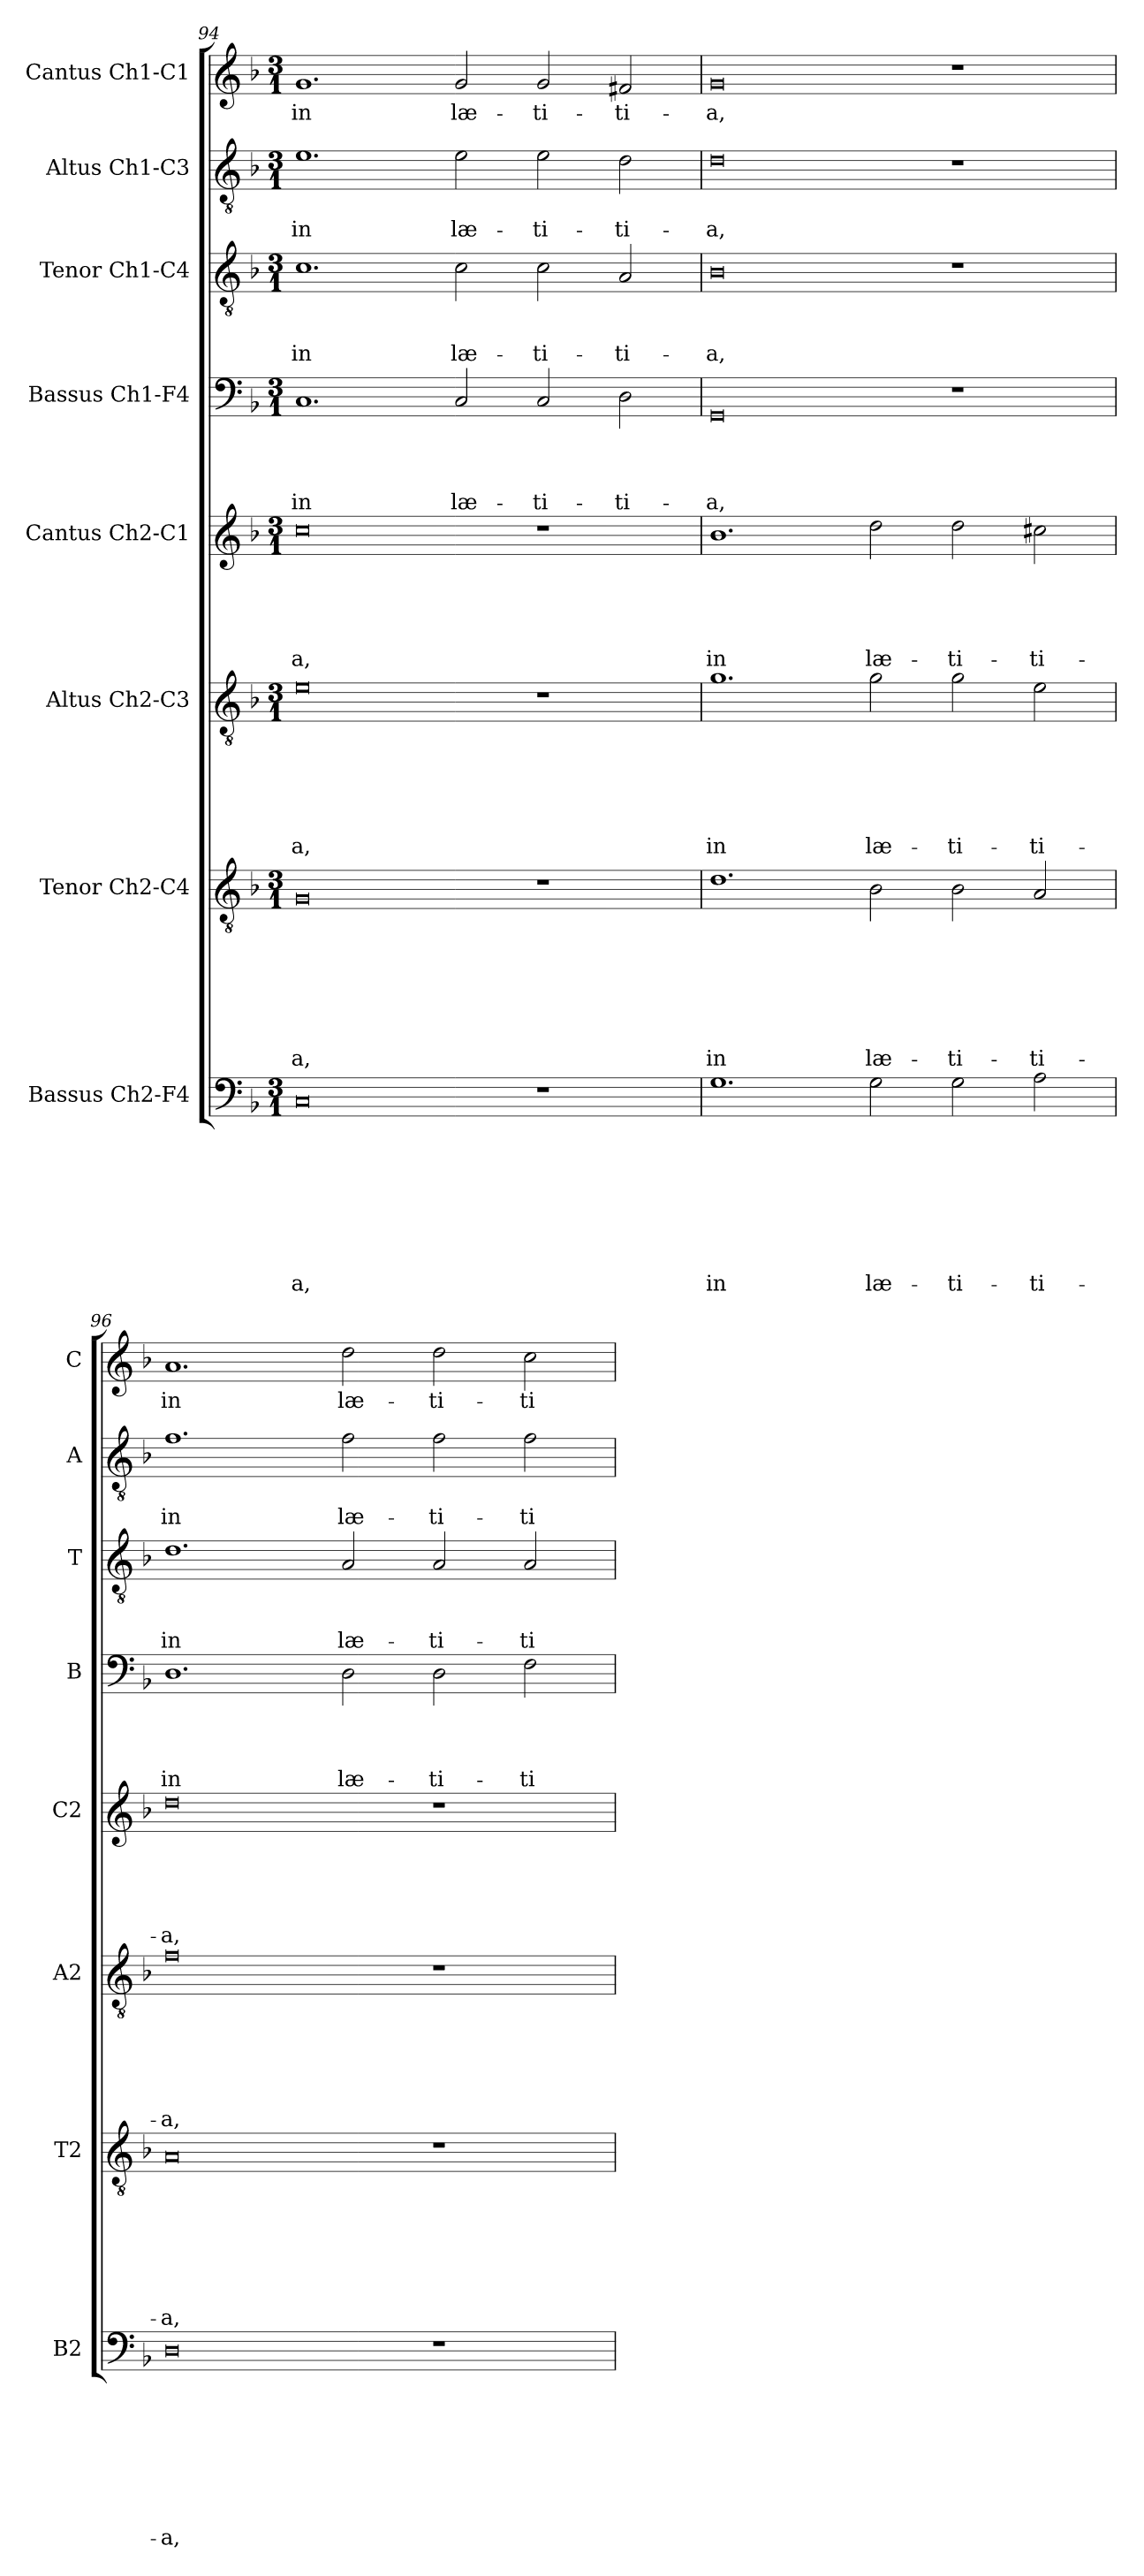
**kern	**text	**text	**text	**text	**text	**text	**text	**text	**kern	**text	**text	**text	**text	**text	**text	**text	**kern	**text	**text	**text	**text	**text	**text	**kern	**text	**text	**text	**text	**text	**kern	**text	**text	**text	**text	**kern	**text	**text	**text	**kern	**text	**text	**kern	**text
*part8	*part8	*part8	*part8	*part8	*part8	*part8	*part8	*part8	*part7	*part7	*part7	*part7	*part7	*part7	*part7	*part7	*part6	*part6	*part6	*part6	*part6	*part6	*part6	*part5	*part5	*part5	*part5	*part5	*part5	*part4	*part4	*part4	*part4	*part4	*part3	*part3	*part3	*part3	*part2	*part2	*part2	*part1	*part1
*staff8	*staff8	*staff8	*staff8	*staff8	*staff8	*staff8	*staff8	*staff8	*staff7	*staff7	*staff7	*staff7	*staff7	*staff7	*staff7	*staff7	*staff6	*staff6	*staff6	*staff6	*staff6	*staff6	*staff6	*staff5	*staff5	*staff5	*staff5	*staff5	*staff5	*staff4	*staff4	*staff4	*staff4	*staff4	*staff3	*staff3	*staff3	*staff3	*staff2	*staff2	*staff2	*staff1	*staff1
*I"Bassus Ch2-F4	*	*	*	*	*	*	*	*	*I"Tenor Ch2-C4	*	*	*	*	*	*	*	*I"Altus Ch2-C3	*	*	*	*	*	*	*I"Cantus Ch2-C1	*	*	*	*	*	*I"Bassus Ch1-F4	*	*	*	*	*I"Tenor Ch1-C4	*	*	*	*I"Altus Ch1-C3	*	*	*I"Cantus Ch1-C1	*
*I'B2	*	*	*	*	*	*	*	*	*I'T2	*	*	*	*	*	*	*	*I'A2	*	*	*	*	*	*	*I'C2	*	*	*	*	*	*I'B	*	*	*	*	*I'T	*	*	*	*I'A	*	*	*I'C	*
*clefF4	*	*	*	*	*	*	*	*	*clefGv2	*	*	*	*	*	*	*	*clefGv2	*	*	*	*	*	*	*clefG2	*	*	*	*	*	*clefF4	*	*	*	*	*clefGv2	*	*	*	*clefGv2	*	*	*clefG2	*
*k[b-]	*	*	*	*	*	*	*	*	*k[b-]	*	*	*	*	*	*	*	*k[b-]	*	*	*	*	*	*	*k[b-]	*	*	*	*	*	*k[b-]	*	*	*	*	*k[b-]	*	*	*	*k[b-]	*	*	*k[b-]	*
*F:	*	*	*	*	*	*	*	*	*F:	*	*	*	*	*	*	*	*F:	*	*	*	*	*	*	*F:	*	*	*	*	*	*F:	*	*	*	*	*F:	*	*	*	*F:	*	*	*F:	*
*M3/1	*	*	*	*	*	*	*	*	*M3/1	*	*	*	*	*	*	*	*M3/1	*	*	*	*	*	*	*M3/1	*	*	*	*	*	*M3/1	*	*	*	*	*M3/1	*	*	*	*M3/1	*	*	*M3/1	*
=94	=94	=94	=94	=94	=94	=94	=94	=94	=94	=94	=94	=94	=94	=94	=94	=94	=94	=94	=94	=94	=94	=94	=94	=94	=94	=94	=94	=94	=94	=94	=94	=94	=94	=94	=94	=94	=94	=94	=94	=94	=94	=94	=94
!	!	!	!	!	!	!	!	!LO:LY:b	!	!	!	!	!	!	!	!LO:LY:b	!	!	!	!	!	!	!LO:LY:b	!	!	!	!	!	!LO:LY:b	!	!	!	!	!LO:LY:b	!	!	!	!LO:LY:b	!	!	!LO:LY:b	!	!LO:LY:b
0C	.	.	.	.	.	.	.	-a,	0G	.	.	.	.	.	.	-a,	0e	.	.	.	.	.	-a,	0cc	.	.	.	.	-a,	1.C	.	.	.	in	1.c	.	.	in	1.e	.	in	1.g	in
!	!	!	!	!	!	!	!	!	!	!	!	!	!	!	!	!	!	!	!	!	!	!	!	!	!	!	!	!	!	!	!	!	!	!LO:LY:b	!	!	!	!LO:LY:b	!	!	!LO:LY:b	!	!LO:LY:b
.	.	.	.	.	.	.	.	.	.	.	.	.	.	.	.	.	.	.	.	.	.	.	.	.	.	.	.	.	.	2C/	.	.	.	læ-	2c\	.	.	læ-	2e\	.	læ-	2g/	læ-
!	!	!	!	!	!	!	!	!	!	!	!	!	!	!	!	!	!	!	!	!	!	!	!	!	!	!	!	!	!	!	!	!	!	!LO:LY:b	!	!	!	!LO:LY:b	!	!	!LO:LY:b	!	!LO:LY:b
1r	.	.	.	.	.	.	.	.	1r	.	.	.	.	.	.	.	1r	.	.	.	.	.	.	1r	.	.	.	.	.	2C/	.	.	.	-ti-	2c\	.	.	-ti-	2e\	.	-ti-	2g/	-ti-
!	!	!	!	!	!	!	!	!	!	!	!	!	!	!	!	!	!	!	!	!	!	!	!	!	!	!	!	!	!	!	!	!	!	!LO:LY:b	!	!	!	!LO:LY:b	!	!	!LO:LY:b	!	!LO:LY:b
.	.	.	.	.	.	.	.	.	.	.	.	.	.	.	.	.	.	.	.	.	.	.	.	.	.	.	.	.	.	2D\	.	.	.	-ti-	2A/	.	.	-ti-	2d\	.	-ti-	2f#X/	-ti-
=95	=95	=95	=95	=95	=95	=95	=95	=95	=95	=95	=95	=95	=95	=95	=95	=95	=95	=95	=95	=95	=95	=95	=95	=95	=95	=95	=95	=95	=95	=95	=95	=95	=95	=95	=95	=95	=95	=95	=95	=95	=95	=95	=95
!	!	!	!	!	!	!	!	!LO:LY:b	!	!	!	!	!	!	!	!LO:LY:b	!	!	!	!	!	!	!LO:LY:b	!	!	!	!	!	!LO:LY:b	!	!	!	!	!LO:LY:b	!	!	!	!LO:LY:b	!	!	!LO:LY:b	!	!LO:LY:b
1.G	.	.	.	.	.	.	.	in	1.d	.	.	.	.	.	.	in	1.g	.	.	.	.	.	in	1.b-	.	.	.	.	in	0GG	.	.	.	-a,	0B-	.	.	-a,	0d	.	-a,	0g	-a,
!	!	!	!	!	!	!	!	!LO:LY:b	!	!	!	!	!	!	!	!LO:LY:b	!	!	!	!	!	!	!LO:LY:b	!	!	!	!	!	!LO:LY:b	!	!	!	!	!	!	!	!	!	!	!	!	!	!
2G\	.	.	.	.	.	.	.	læ-	2B-\	.	.	.	.	.	.	læ-	2g\	.	.	.	.	.	læ-	2dd\	.	.	.	.	læ-	.	.	.	.	.	.	.	.	.	.	.	.	.	.
!	!	!	!	!	!	!	!	!LO:LY:b	!	!	!	!	!	!	!	!LO:LY:b	!	!	!	!	!	!	!LO:LY:b	!	!	!	!	!	!LO:LY:b	!	!	!	!	!	!	!	!	!	!	!	!	!	!
2G\	.	.	.	.	.	.	.	-ti-	2B-\	.	.	.	.	.	.	-ti-	2g\	.	.	.	.	.	-ti-	2dd\	.	.	.	.	-ti-	1r	.	.	.	.	1r	.	.	.	1r	.	.	1r	.
!	!	!	!	!	!	!	!	!LO:LY:b	!	!	!	!	!	!	!	!LO:LY:b	!	!	!	!	!	!	!LO:LY:b	!	!	!	!	!	!LO:LY:b	!	!	!	!	!	!	!	!	!	!	!	!	!	!
2A\	.	.	.	.	.	.	.	-ti-	2A/	.	.	.	.	.	.	-ti-	2e\	.	.	.	.	.	-ti-	2cc#X\	.	.	.	.	-ti-	.	.	.	.	.	.	.	.	.	.	.	.	.	.
=96	=96	=96	=96	=96	=96	=96	=96	=96	=96	=96	=96	=96	=96	=96	=96	=96	=96	=96	=96	=96	=96	=96	=96	=96	=96	=96	=96	=96	=96	=96	=96	=96	=96	=96	=96	=96	=96	=96	=96	=96	=96	=96	=96
!	!	!	!	!	!	!	!	!LO:LY:b	!	!	!	!	!	!	!	!LO:LY:b	!	!	!	!	!	!	!LO:LY:b	!	!	!	!	!	!LO:LY:b	!	!	!	!	!LO:LY:b	!	!	!	!LO:LY:b	!	!	!LO:LY:b	!	!LO:LY:b
0D	.	.	.	.	.	.	.	-a,	0A	.	.	.	.	.	.	-a,	0f	.	.	.	.	.	-a,	0dd	.	.	.	.	-a,	1.D	.	.	.	in	1.d	.	.	in	1.f	.	in	1.a	in
!	!	!	!	!	!	!	!	!	!	!	!	!	!	!	!	!	!	!	!	!	!	!	!	!	!	!	!	!	!	!	!	!	!	!LO:LY:b	!	!	!	!LO:LY:b	!	!	!LO:LY:b	!	!LO:LY:b
.	.	.	.	.	.	.	.	.	.	.	.	.	.	.	.	.	.	.	.	.	.	.	.	.	.	.	.	.	.	2D\	.	.	.	læ-	2A/	.	.	læ-	2f\	.	læ-	2dd\	læ-
!	!	!	!	!	!	!	!	!	!	!	!	!	!	!	!	!	!	!	!	!	!	!	!	!	!	!	!	!	!	!	!	!	!	!LO:LY:b	!	!	!	!LO:LY:b	!	!	!LO:LY:b	!	!LO:LY:b
1r	.	.	.	.	.	.	.	.	1r	.	.	.	.	.	.	.	1r	.	.	.	.	.	.	1r	.	.	.	.	.	2D\	.	.	.	-ti-	2A/	.	.	-ti-	2f\	.	-ti-	2dd\	-ti-
!	!	!	!	!	!	!	!	!	!	!	!	!	!	!	!	!	!	!	!	!	!	!	!	!	!	!	!	!	!	!	!	!	!	!LO:LY:b	!	!	!	!LO:LY:b	!	!	!LO:LY:b	!	!LO:LY:b
.	.	.	.	.	.	.	.	.	.	.	.	.	.	.	.	.	.	.	.	.	.	.	.	.	.	.	.	.	.	2F\	.	.	.	-ti-	2A/	.	.	-ti-	2f\	.	-ti-	2cc\	-ti-
=	=	=	=	=	=	=	=	=	=	=	=	=	=	=	=	=	=	=	=	=	=	=	=	=	=	=	=	=	=	=	=	=	=	=	=	=	=	=	=	=	=	=	=
*-	*-	*-	*-	*-	*-	*-	*-	*-	*-	*-	*-	*-	*-	*-	*-	*-	*-	*-	*-	*-	*-	*-	*-	*-	*-	*-	*-	*-	*-	*-	*-	*-	*-	*-	*-	*-	*-	*-	*-	*-	*-	*-	*-
